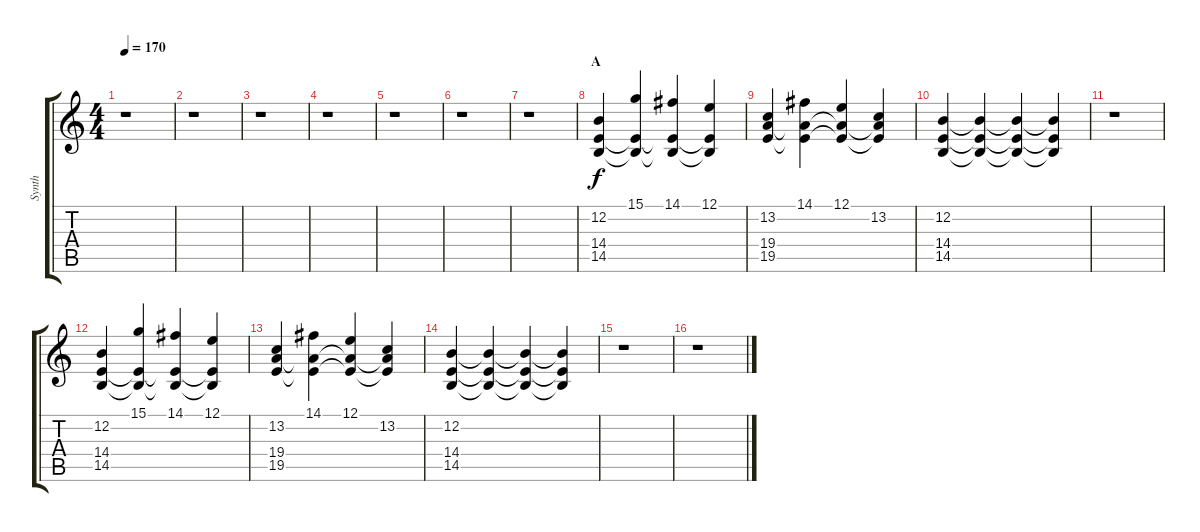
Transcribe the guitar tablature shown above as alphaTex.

\track ("Synth" "Synth") {instrument stringensemble1}
\staff {score tabs}
\tuning (E4 B3 G3 D3 A2 E2) {hide}
\ts (4 4)
\tempo 170
\clef g2
\ks c
r.1{dy f} |
r.1 |
r.1 |
r.1 |
r.1 |
r.1 |
r.1 |
\section ("" "A")
(12.2 14.4 14.5).4 (15.1 14.4{t} 14.5{t}).4 (14.1 14.4{t} 14.5{t}).4 (12.1 14.4{t} 14.5{t}).4 |
(13.2 19.4 19.5).4 (14.1 19.4{t} 19.5{t}).4 (12.1 19.4{t} 19.5{t}).4 (13.2 19.4{t} 19.5{t}).4 |
(12.2 14.4 14.5).4 (12.2{t} 14.4{t} 14.5{t}).4 (12.2{t} 14.4{t} 14.5{t}).4 (12.2{t} 14.4{t} 14.5{t}).4 |
r.1 |
(12.2 14.4 14.5).4 (15.1 14.4{t} 14.5{t}).4 (14.1 14.4{t} 14.5{t}).4 (12.1 14.4{t} 14.5{t}).4 |
(13.2 19.4 19.5).4 (14.1 19.4{t} 19.5{t}).4 (12.1 19.4{t} 19.5{t}).4 (13.2 19.4{t} 19.5{t}).4 |
(12.2 14.4 14.5).4 (12.2{t} 14.4{t} 14.5{t}).4 (12.2{t} 14.4{t} 14.5{t}).4 (12.2{t} 14.4{t} 14.5{t}).4 |
r.1 |
r.1
